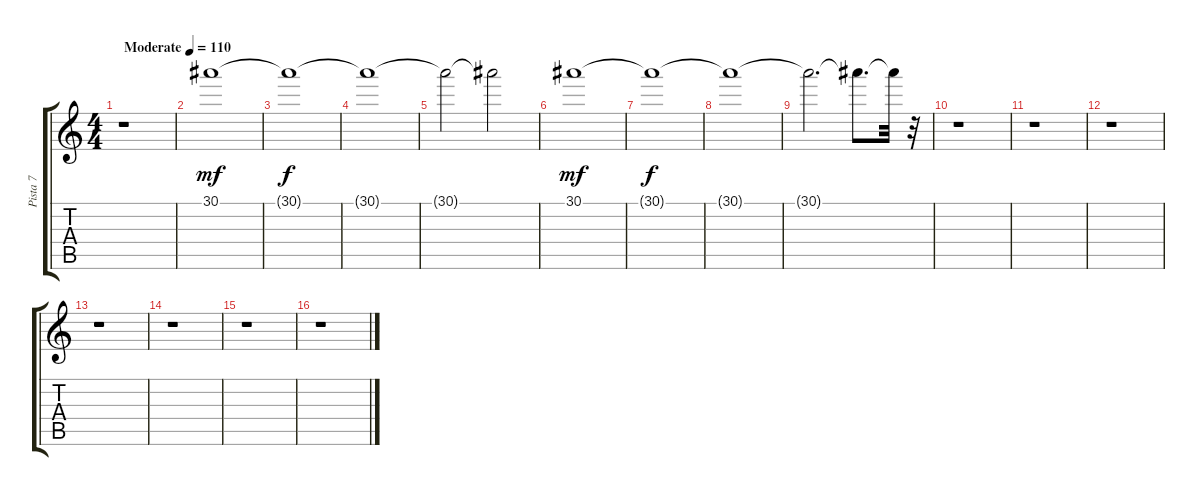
\track ("Pista 7" "Pista 7") {solo instrument stringensemble2}
\staff {score tabs}
\tuning (E4 B3 G3 D3 A2 E2) {hide}
\ts (4 4)
\tempo (110 "Moderate")
\clef g2
\ks c
r.1{dy mf instrument stringensemble2} |
30.1.1 |
30.1{t}.1{dy f} |
30.1{t}.1 |
30.1{t}.2 30.1{t}.2 |
30.1.1{dy mf} |
30.1{t}.1{dy f} |
30.1{t}.1 |
30.1{t}.2{d} 30.1{t}.8{d} 30.1{t}.32 r.32 |
r.1 |
r.1 |
r.1 |
r.1 |
r.1 |
r.1 |
r.1
